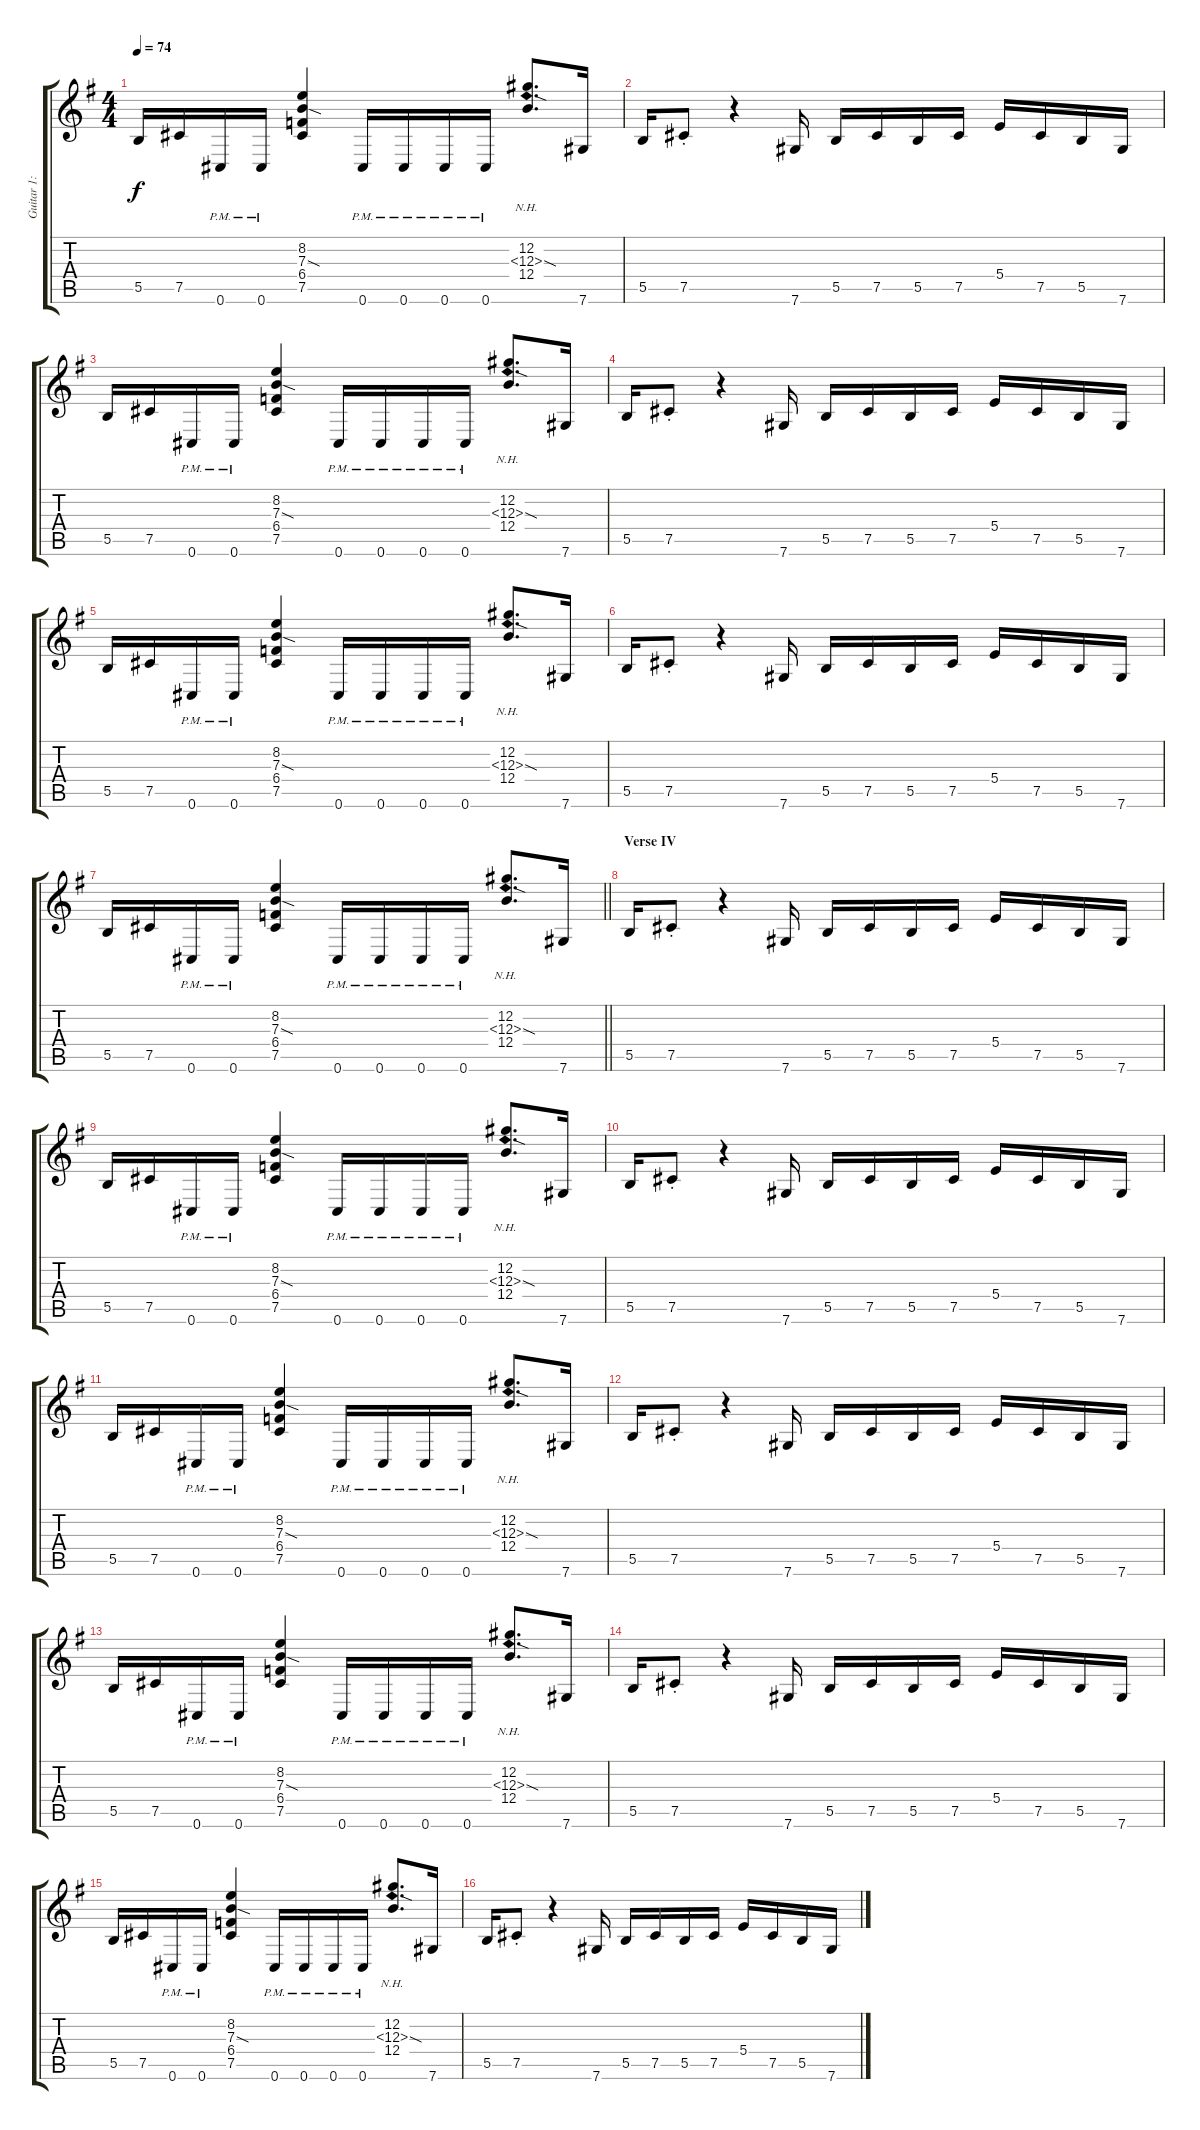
\track ("Guitar 1: Tony" "Guitar 1: ") {instrument distortionguitar}
\staff {score tabs}
\tuning (Db4 Ab3 E3 B2 Gb2 Db2) {hide}
\ts (4 4)
\tempo 74
\clef g2
\ks g
5.5.16{dy f} 7.5.16 0.6{pm}.16 0.6{pm}.16 (8.2 7.3{sod} 6.4 7.5).4 0.6{pm}.16 0.6{pm}.16 0.6{pm}.16 0.6{pm}.16 (12.2 12.3{nh sod} 12.4).8{d} 7.6.16 |
5.5.16 7.5{st}.8 r.4 7.6.16 5.5.16 7.5.16 5.5.16 7.5.16 5.4.16 7.5.16 5.5.16 7.6.16 |
5.5.16 7.5.16 0.6{pm}.16 0.6{pm}.16 (8.2 7.3{sod} 6.4 7.5).4 0.6{pm}.16 0.6{pm}.16 0.6{pm}.16 0.6{pm}.16 (12.2 12.3{nh sod} 12.4).8{d} 7.6.16 |
5.5.16 7.5{st}.8 r.4 7.6.16 5.5.16 7.5.16 5.5.16 7.5.16 5.4.16 7.5.16 5.5.16 7.6.16 |
5.5.16 7.5.16 0.6{pm}.16 0.6{pm}.16 (8.2 7.3{sod} 6.4 7.5).4 0.6{pm}.16 0.6{pm}.16 0.6{pm}.16 0.6{pm}.16 (12.2 12.3{nh sod} 12.4).8{d} 7.6.16 |
5.5.16 7.5{st}.8 r.4 7.6.16 5.5.16 7.5.16 5.5.16 7.5.16 5.4.16 7.5.16 5.5.16 7.6.16 |
\barLineRight lightlight
5.5.16 7.5.16 0.6{pm}.16 0.6{pm}.16 (8.2 7.3{sod} 6.4 7.5).4 0.6{pm}.16 0.6{pm}.16 0.6{pm}.16 0.6{pm}.16 (12.2 12.3{nh sod} 12.4).8{d} 7.6.16 |
\section ("" "Verse IV")
5.5.16 7.5{st}.8 r.4 7.6.16 5.5.16 7.5.16 5.5.16 7.5.16 5.4.16 7.5.16 5.5.16 7.6.16 |
5.5.16 7.5.16 0.6{pm}.16 0.6{pm}.16 (8.2 7.3{sod} 6.4 7.5).4 0.6{pm}.16 0.6{pm}.16 0.6{pm}.16 0.6{pm}.16 (12.2 12.3{nh sod} 12.4).8{d} 7.6.16 |
5.5.16 7.5{st}.8 r.4 7.6.16 5.5.16 7.5.16 5.5.16 7.5.16 5.4.16 7.5.16 5.5.16 7.6.16 |
5.5.16 7.5.16 0.6{pm}.16 0.6{pm}.16 (8.2 7.3{sod} 6.4 7.5).4 0.6{pm}.16 0.6{pm}.16 0.6{pm}.16 0.6{pm}.16 (12.2 12.3{nh sod} 12.4).8{d} 7.6.16 |
5.5.16 7.5{st}.8 r.4 7.6.16 5.5.16 7.5.16 5.5.16 7.5.16 5.4.16 7.5.16 5.5.16 7.6.16 |
5.5.16 7.5.16 0.6{pm}.16 0.6{pm}.16 (8.2 7.3{sod} 6.4 7.5).4 0.6{pm}.16 0.6{pm}.16 0.6{pm}.16 0.6{pm}.16 (12.2 12.3{nh sod} 12.4).8{d} 7.6.16 |
5.5.16 7.5{st}.8 r.4 7.6.16 5.5.16 7.5.16 5.5.16 7.5.16 5.4.16 7.5.16 5.5.16 7.6.16 |
5.5.16 7.5.16 0.6{pm}.16 0.6{pm}.16 (8.2 7.3{sod} 6.4 7.5).4 0.6{pm}.16 0.6{pm}.16 0.6{pm}.16 0.6{pm}.16 (12.2 12.3{nh sod} 12.4).8{d} 7.6.16 |
5.5.16 7.5{st}.8 r.4 7.6.16 5.5.16 7.5.16 5.5.16 7.5.16 5.4.16 7.5.16 5.5.16 7.6.16
